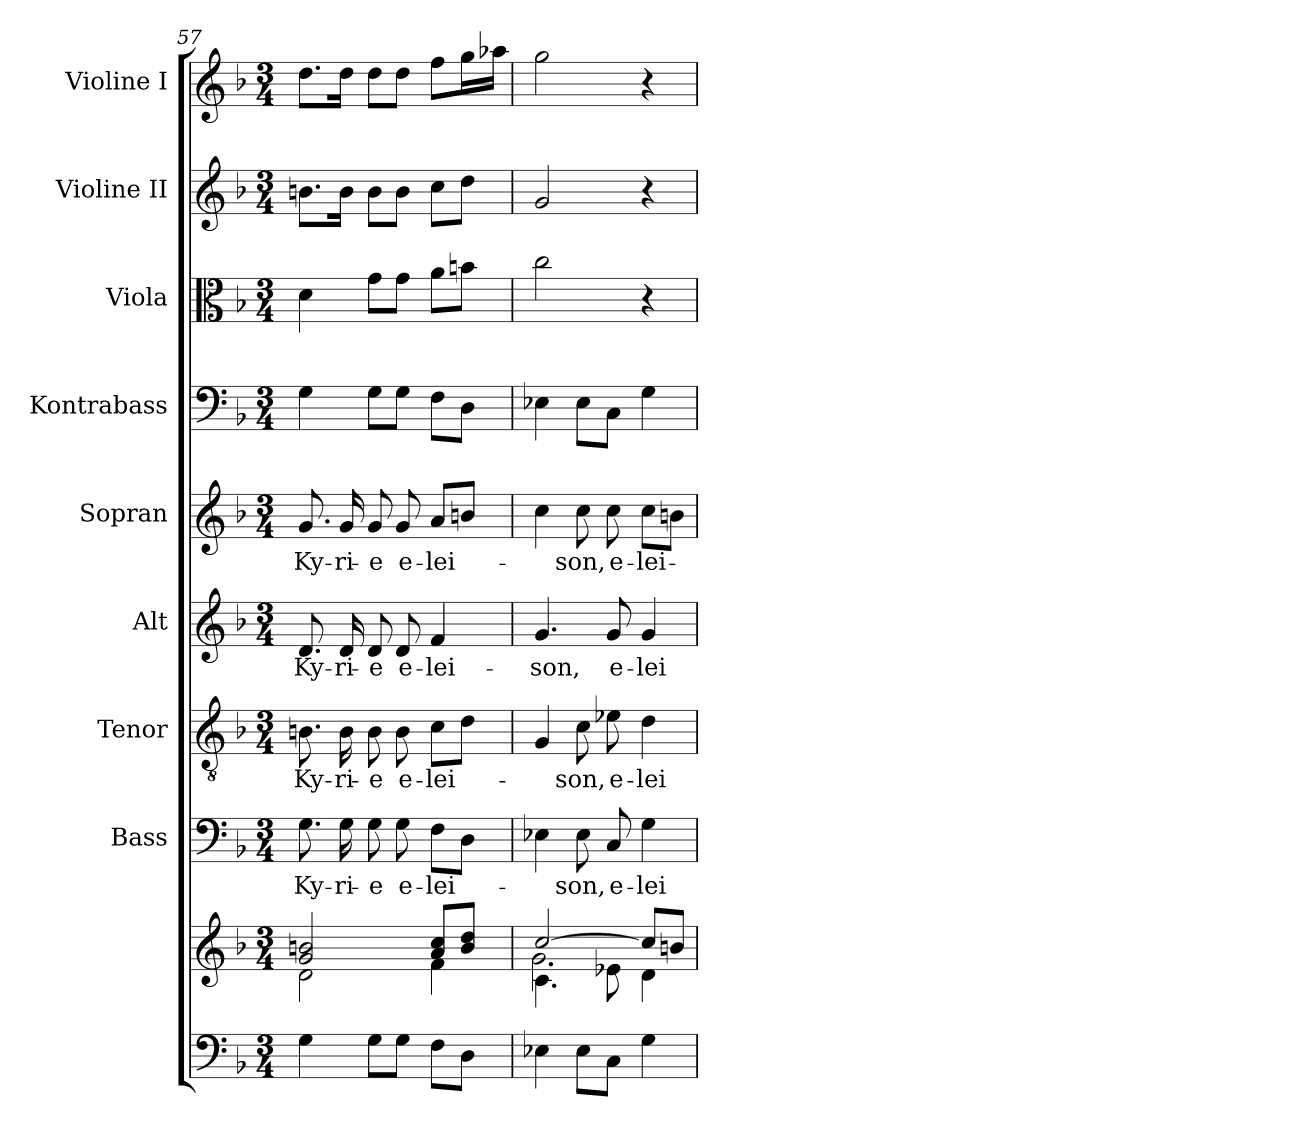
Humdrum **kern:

**kern	**kern	**kern	**text	**kern	**text	**kern	**text	**kern	**text	**kern	**kern	**kern	**kern
*part9	*part9	*part8	*part8	*part7	*part7	*part6	*part6	*part5	*part5	*part4	*part3	*part2	*part1
*staff10	*staff9	*staff8	*staff8	*staff7	*staff7	*staff6	*staff6	*staff5	*staff5	*staff4	*staff3	*staff2	*staff1
*	*	*I"Bass	*	*I"Tenor	*	*I"Alt	*	*I"Sopran	*	*I"Kontrabass	*I"Viola	*I"Violine II	*I"Violine I
*	*	*I'B.	*	*I'T.	*	*I'A.	*	*I'S.	*	*I'Kb.	*I'Vla.	*I'Vl. II	*I'Vl. I
*clefF4	*clefG2	*clefF4	*	*clefGv2	*	*clefG2	*	*clefG2	*	*clefF4	*clefC3	*clefG2	*clefG2
*	*	*	*	*	*	*	*	*	*	*ITrd7c12	*	*	*
*k[b-]	*k[b-]	*k[b-]	*	*k[b-]	*	*k[b-]	*	*k[b-]	*	*k[b-]	*k[b-]	*k[b-]	*k[b-]
*F:	*F:	*F:	*	*F:	*	*F:	*	*F:	*	*F:	*F:	*F:	*F:
*M3/4	*M3/4	*M3/4	*	*M3/4	*	*M3/4	*	*M3/4	*	*M3/4	*M3/4	*M3/4	*M3/4
=57	=57	=57	=57	=57	=57	=57	=57	=57	=57	=57	=57	=57	=57
*	*^	*	*	*	*	*	*	*	*	*	*	*	*
!	!	!	!	!LO:LY:b	!	!LO:LY:b	!	!LO:LY:b	!	!LO:LY:b	!	!	!	!
4G\	2g/ 2bn/	2d\	8.G\	Ky-	8.Bn\	Ky-	8.d/	Ky-	8.g/	Ky-	4GG\	4d\	8.bn\L	8.dd\L
!	!	!	!	!LO:LY:b	!	!LO:LY:b	!	!LO:LY:b	!	!LO:LY:b	!	!	!	!
.	.	.	16G\	-ri-	16B\	-ri-	16d/	-ri-	16g/	-ri-	.	.	16b\Jk	16dd\Jk
!	!	!	!	!LO:LY:b	!	!LO:LY:b	!	!LO:LY:b	!	!LO:LY:b	!	!	!	!
8G\L	.	.	8G\	-e	8B\	-e	8d/	-e	8g/	-e	8GG\L	8g\L	8b\L	8dd\L
!	!	!	!	!LO:LY:b	!	!LO:LY:b	!	!LO:LY:b	!	!LO:LY:b	!	!	!	!
8G\J	.	.	8G\	e-	8B\	e-	8d/	e-	8g/	e-	8GG\J	8g\J	8b\J	8dd\J
!	!	!	!	!LO:LY:b	!	!LO:LY:b	!	!LO:LY:b	!	!LO:LY:b	!	!	!	!
8F\L	8a/ 8cc/L	4f\	8F\L	-lei-	8c\L	-lei-	4f/	-lei-	8a/L	-lei-	8FF\L	8a\L	8cc\L	8ff\L
8D\J	8b/ 8dd/J	.	8D\J	.	8d\J	.	.	.	8bn/J	.	8DD\J	8bn\J	8dd\J	16gg\L
.	.	.	.	.	.	.	.	.	.	.	.	.	.	16aa-X\JJ
=58	=58	=58	=58	=58	=58	=58	=58	=58	=58	=58	=58	=58	=58	=58
*	*	*^	*	*	*	*	*	*	*	*	*	*	*	*
!	!	!	!	!	!	!	!	!	!LO:LY:b	!	!	!	!	!	!
4E-X\	[>2cc/	4.c\	2.g\	4E-X\	.	4G/	.	4.g/	-son,	4cc\	.	4EE-X\	2cc\	2g/	2gg\
!	!	!	!	!	!LO:LY:b	!	!LO:LY:b	!	!	!	!LO:LY:b	!	!	!	!
8E-\L	.	.	.	8E-\	-son,	8c\	-son,	.	.	8cc\	-son,	8EE-\L	.	.	.
!	!	!	!	!	!LO:LY:b	!	!LO:LY:b	!	!LO:LY:b	!	!LO:LY:b	!	!	!	!
8C\J	.	8e-X\	.	8C/	e-	8e-X\	e-	8g/	e-	8cc\	e-	8CC\J	.	.	.
!	!	!	!	!	!LO:LY:b	!	!LO:LY:b	!	!LO:LY:b	!	!LO:LY:b	!	!	!	!
4G\	8cc/L]	4d\	.	4G\	-lei-	4d\	-lei-	4g/	-lei-	8cc\L	-lei-	4GG\	4r	4r	4r
.	8bn/J	.	.	.	.	.	.	.	.	8bn\J	.	.	.	.	.
*	*v	*v	*v	*	*	*	*	*	*	*	*	*	*	*	*
=	=	=	=	=	=	=	=	=	=	=	=	=	=
*-	*-	*-	*-	*-	*-	*-	*-	*-	*-	*-	*-	*-	*-
